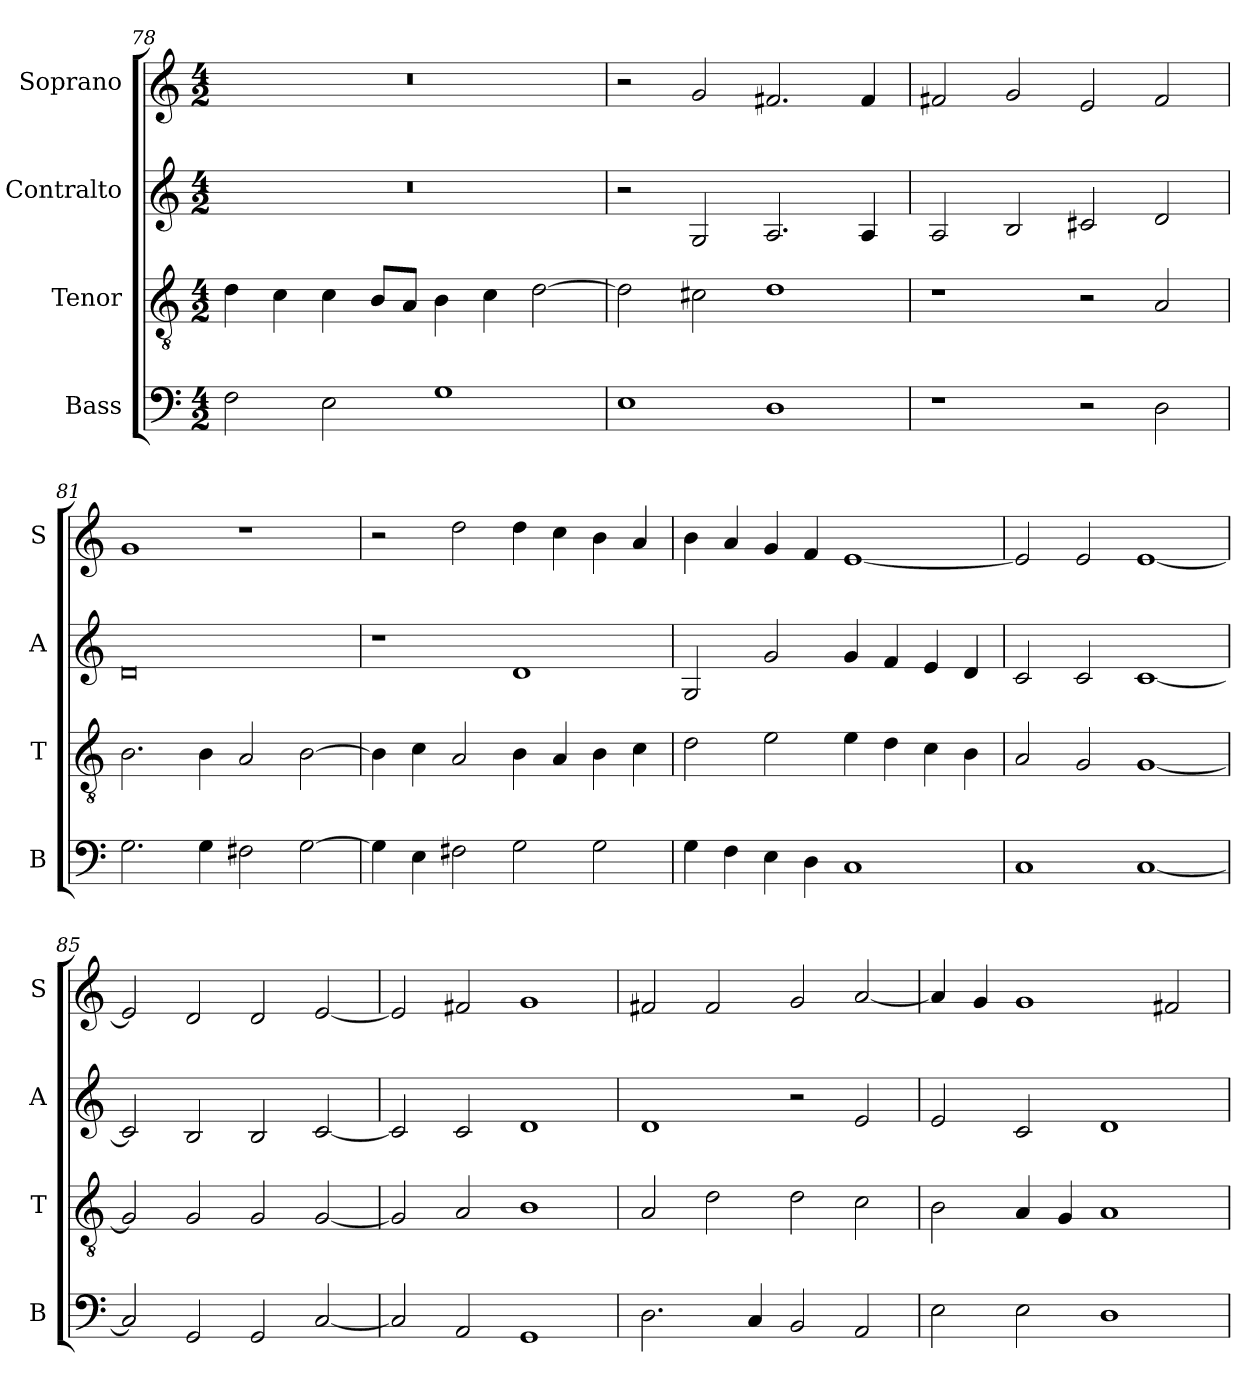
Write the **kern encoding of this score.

**kern	**kern	**kern	**kern
*part4	*part3	*part2	*part1
*staff4	*staff3	*staff2	*staff1
*I"Bass	*I"Tenor	*I"Contralto	*I"Soprano
*I'B	*I'T	*I'A	*I'S
*clefF4	*clefGv2	*clefG2	*clefG2
*k[]	*k[]	*k[]	*k[]
*G:mix	*G:mix	*G:mix	*G:mix
*M4/2	*M4/2	*M4/2	*M4/2
=78	=78	=78	=78
2F	4d	0r	0r
.	4c	.	.
2E	4c	.	.
.	8B/L	.	.
.	8A/J	.	.
1G	4B	.	.
.	4c	.	.
.	[2d	.	.
=79	=79	=79	=79
1E	2d]	2r	2r
.	2c#X	2G	2g
1D	1d	2.A	2.f#X
.	.	4A	4f#
=80	=80	=80	=80
1r	1r	2A	2f#X
.	.	2B	2g
2r	2r	2c#X	2e
2D	2A	2d	2f#
=81	=81	=81	=81
2.G	2.B	0d	1g
4G	4B	.	.
2F#X	2A	.	1r
[2G	[2B	.	.
=82	=82	=82	=82
4G]	4B]	1r	2r
4E	4c	.	.
2F#X	2A	.	2dd
2G	4B	1d	4dd
.	4A	.	4cc
2G	4B	.	4b
.	4c	.	4a
=83	=83	=83	=83
4G	2d	2G	4b
4F	.	.	4a
4E	2e	2g	4g
4D	.	.	4f
1C	4e	4g	[1e
.	4d	4f	.
.	4c	4e	.
.	4B	4d	.
=84	=84	=84	=84
1C	2A	2c	2e]
.	2G	2c	2e
[1C	[1G	[1c	[1e
=85	=85	=85	=85
2C]	2G]	2c]	2e]
2GG	2G	2B	2d
2GG	2G	2B	2d
[2C	[2G	[2c	[2e
=86	=86	=86	=86
2C]	2G]	2c]	2e]
2AA	2A	2c	2f#X
1GG	1B	1d	1g
=87	=87	=87	=87
2.D	2A	1d	2f#X
.	2d	.	2f#
4C	.	.	.
2BB	2d	2r	2g
2AA	2c	2e	[2a
=88	=88	=88	=88
2E	2B	2e	4a]
.	.	.	4g
2E	4A	2c	1g
.	4G	.	.
1D	1A	1d	.
.	.	.	2f#X
=	=	=	=
*-	*-	*-	*-
